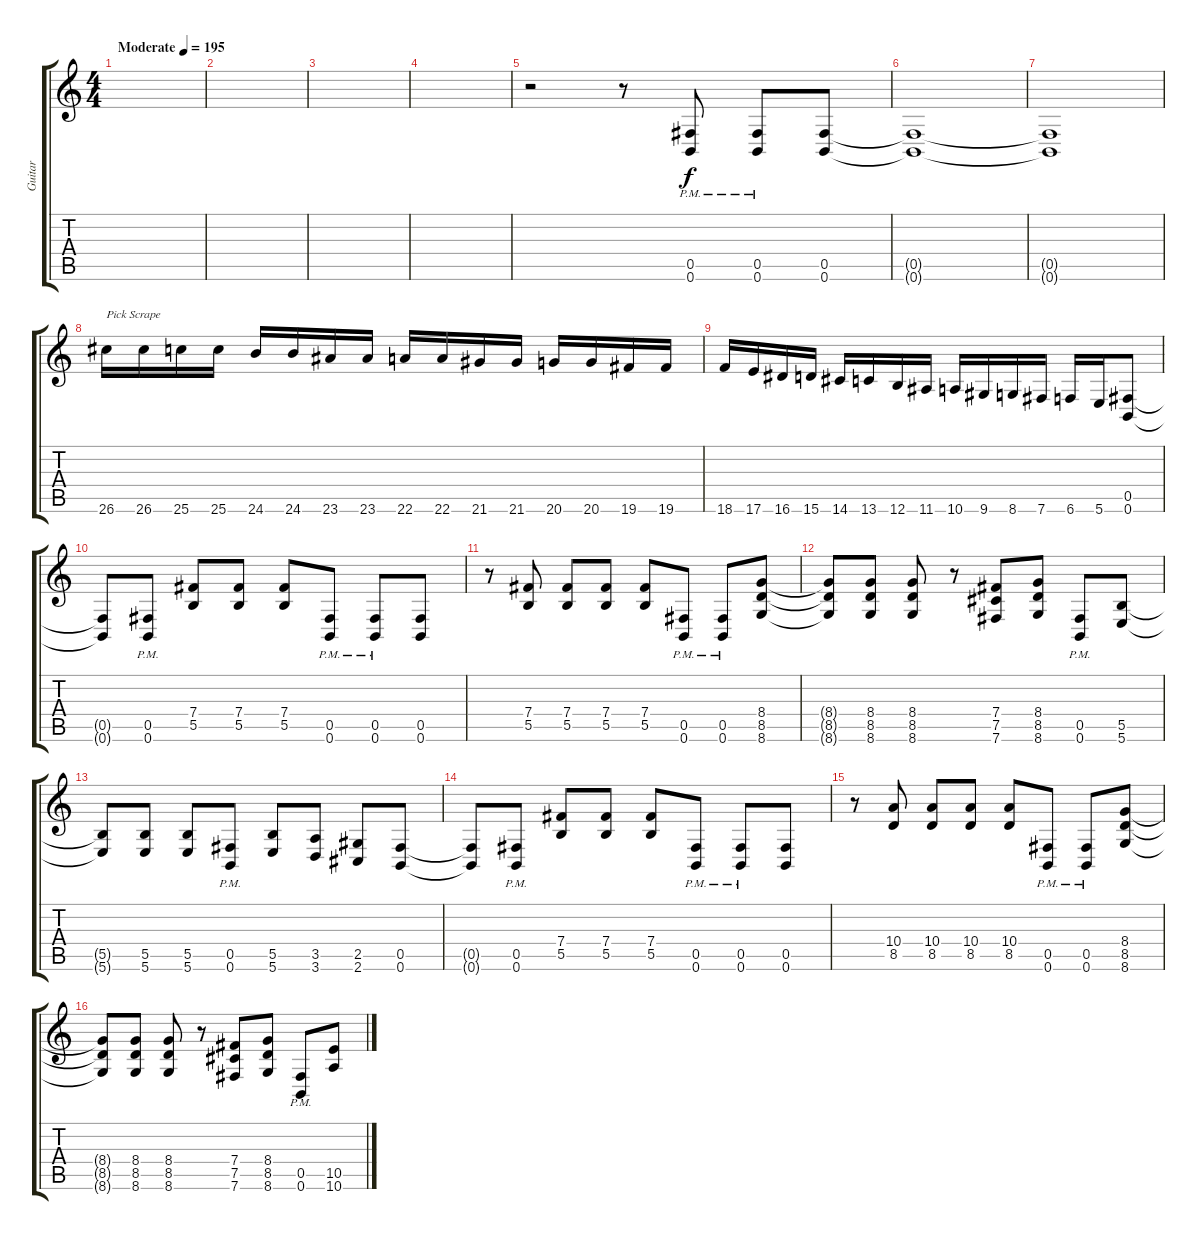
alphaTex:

\track ("Guitar" "Guitar") {instrument distortionguitar}
\staff {score tabs}
\tuning (Db4 Ab3 E3 B2 Gb2 B1) {hide}
\ts (4 4)
\tempo (195 "Moderate")
\clef g2
\ks c
|
|
|
|
r.2 r.8 (0.5{pm} 0.6{pm}).8 (0.5{pm} 0.6{pm}).8 (0.5 0.6).8 |
(0.5{t} 0.6{t}).1 |
(0.5{t} 0.6{t}).1 |
26.6.16{txt "Pick Scrape" instrument guitarfretnoise} 26.6.16 25.6.16 25.6.16 24.6.16 24.6.16 23.6.16 23.6.16 22.6.16 22.6.16 21.6.16 21.6.16 20.6.16 20.6.16 19.6.16 19.6.16 |
18.6.16 17.6.16 16.6.16 15.6.16 14.6.16 13.6.16 12.6.16 11.6.16 10.6.16 9.6.16 8.6.16 7.6.16 6.6.16 5.6.16 (0.5 0.6).8{instrument distortionguitar} |
(0.5{t} 0.6{t}).8 (0.5{pm} 0.6{pm}).8 (7.4 5.5).8 (7.4 5.5).8 (7.4 5.5).8 (0.5{pm} 0.6{pm}).8 (0.5{pm} 0.6{pm}).8 (0.5 0.6).8 |
r.8 (7.4 5.5).8 (7.4 5.5).8 (7.4 5.5).8 (7.4 5.5).8 (0.5{pm} 0.6{pm}).8 (0.5{pm} 0.6{pm}).8 (8.4 8.5 8.6).8 |
(8.4{t} 8.5{t} 8.6{t}).8 (8.4 8.5 8.6).8 (8.4 8.5 8.6).8 r.8 (7.4 7.5 7.6).8 (8.4 8.5 8.6).8 (0.5{pm} 0.6{pm}).8 (5.5 5.6).8 |
(5.5{t} 5.6{t}).8 (5.5 5.6).8 (5.5 5.6).8 (0.5{pm} 0.6{pm}).8 (5.5 5.6).8 (3.5 3.6).8 (2.5 2.6).8 (0.5 0.6).8 |
(0.5{t} 0.6{t}).8 (0.5{pm} 0.6{pm}).8 (7.4 5.5).8 (7.4 5.5).8 (7.4 5.5).8 (0.5{pm} 0.6{pm}).8 (0.5{pm} 0.6{pm}).8 (0.5 0.6).8 |
r.8 (10.4 8.5).8 (10.4 8.5).8 (10.4 8.5).8 (10.4 8.5).8 (0.5{pm} 0.6{pm}).8 (0.5{pm} 0.6{pm}).8 (8.4 8.5 8.6).8 |
(8.4{t} 8.5{t} 8.6{t}).8 (8.4 8.5 8.6).8 (8.4 8.5 8.6).8 r.8 (7.4 7.5 7.6).8 (8.4 8.5 8.6).8 (0.5{pm} 0.6{pm}).8 (10.5 10.6).8
